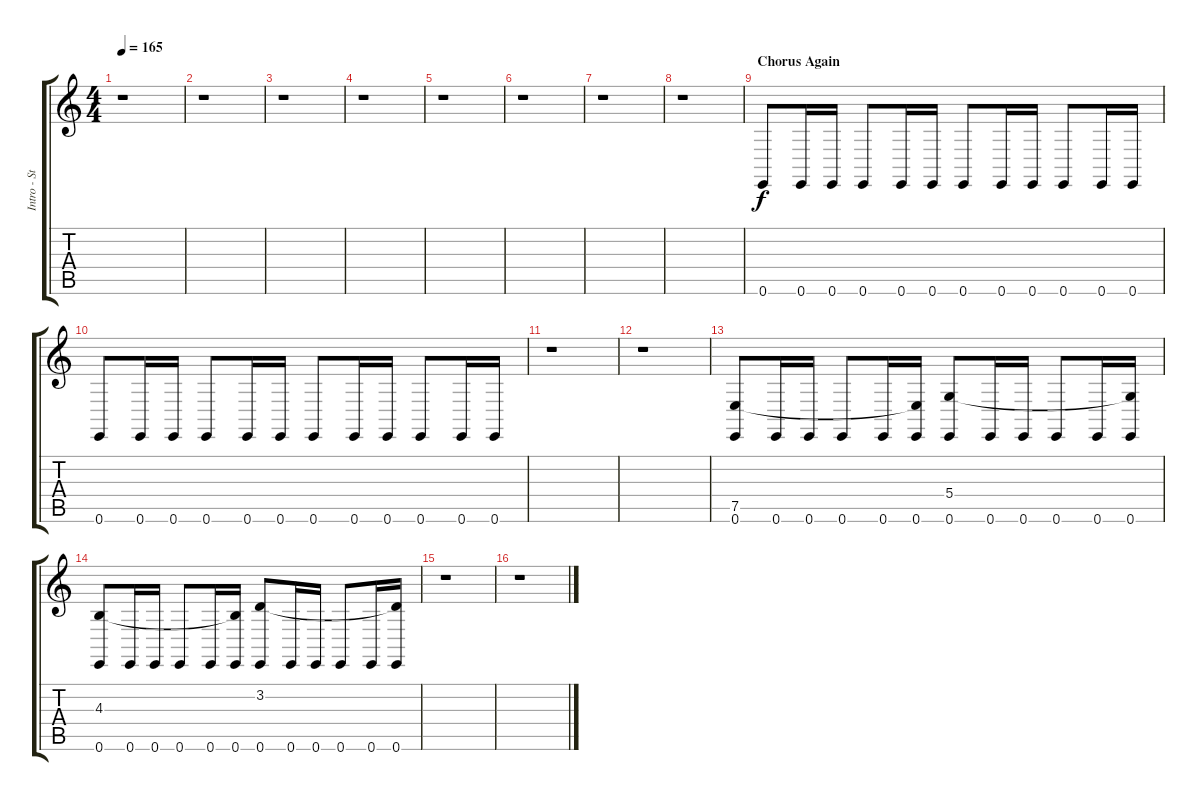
\track ("Intro - Strings" "Intro - St") {instrument synthstrings1}
\staff {score tabs}
\tuning (E4 B3 G3 D3 A2 E2) {hide}
\ts (4 4)
\tempo 165
\clef g2
\ks c
r.1{dy f} |
r.1 |
r.1 |
r.1 |
r.1 |
r.1 |
r.1 |
r.1 |
\section ("" "Chorus Again")
0.6.8{instrument distortionguitar} 0.6.16 0.6.16 0.6.8 0.6.16 0.6.16 0.6.8 0.6.16 0.6.16 0.6.8 0.6.16 0.6.16 |
0.6.8 0.6.16 0.6.16 0.6.8 0.6.16 0.6.16 0.6.8 0.6.16 0.6.16 0.6.8 0.6.16 0.6.16 |
r.1 |
r.1 |
(7.5 0.6).8{instrument distortionguitar} 0.6.16 0.6.16 0.6.8 0.6.16 (7.5{t} 0.6).16 (5.4 0.6).8 0.6.16 0.6.16 0.6.8 0.6.16 (5.4{t} 0.6).16 |
(4.3 0.6).8 0.6.16 0.6.16 0.6.8 0.6.16 (4.3{t} 0.6).16 (3.2 0.6).8 0.6.16 0.6.16 0.6.8 0.6.16 (3.2{t} 0.6).16 |
r.1 |
r.1
